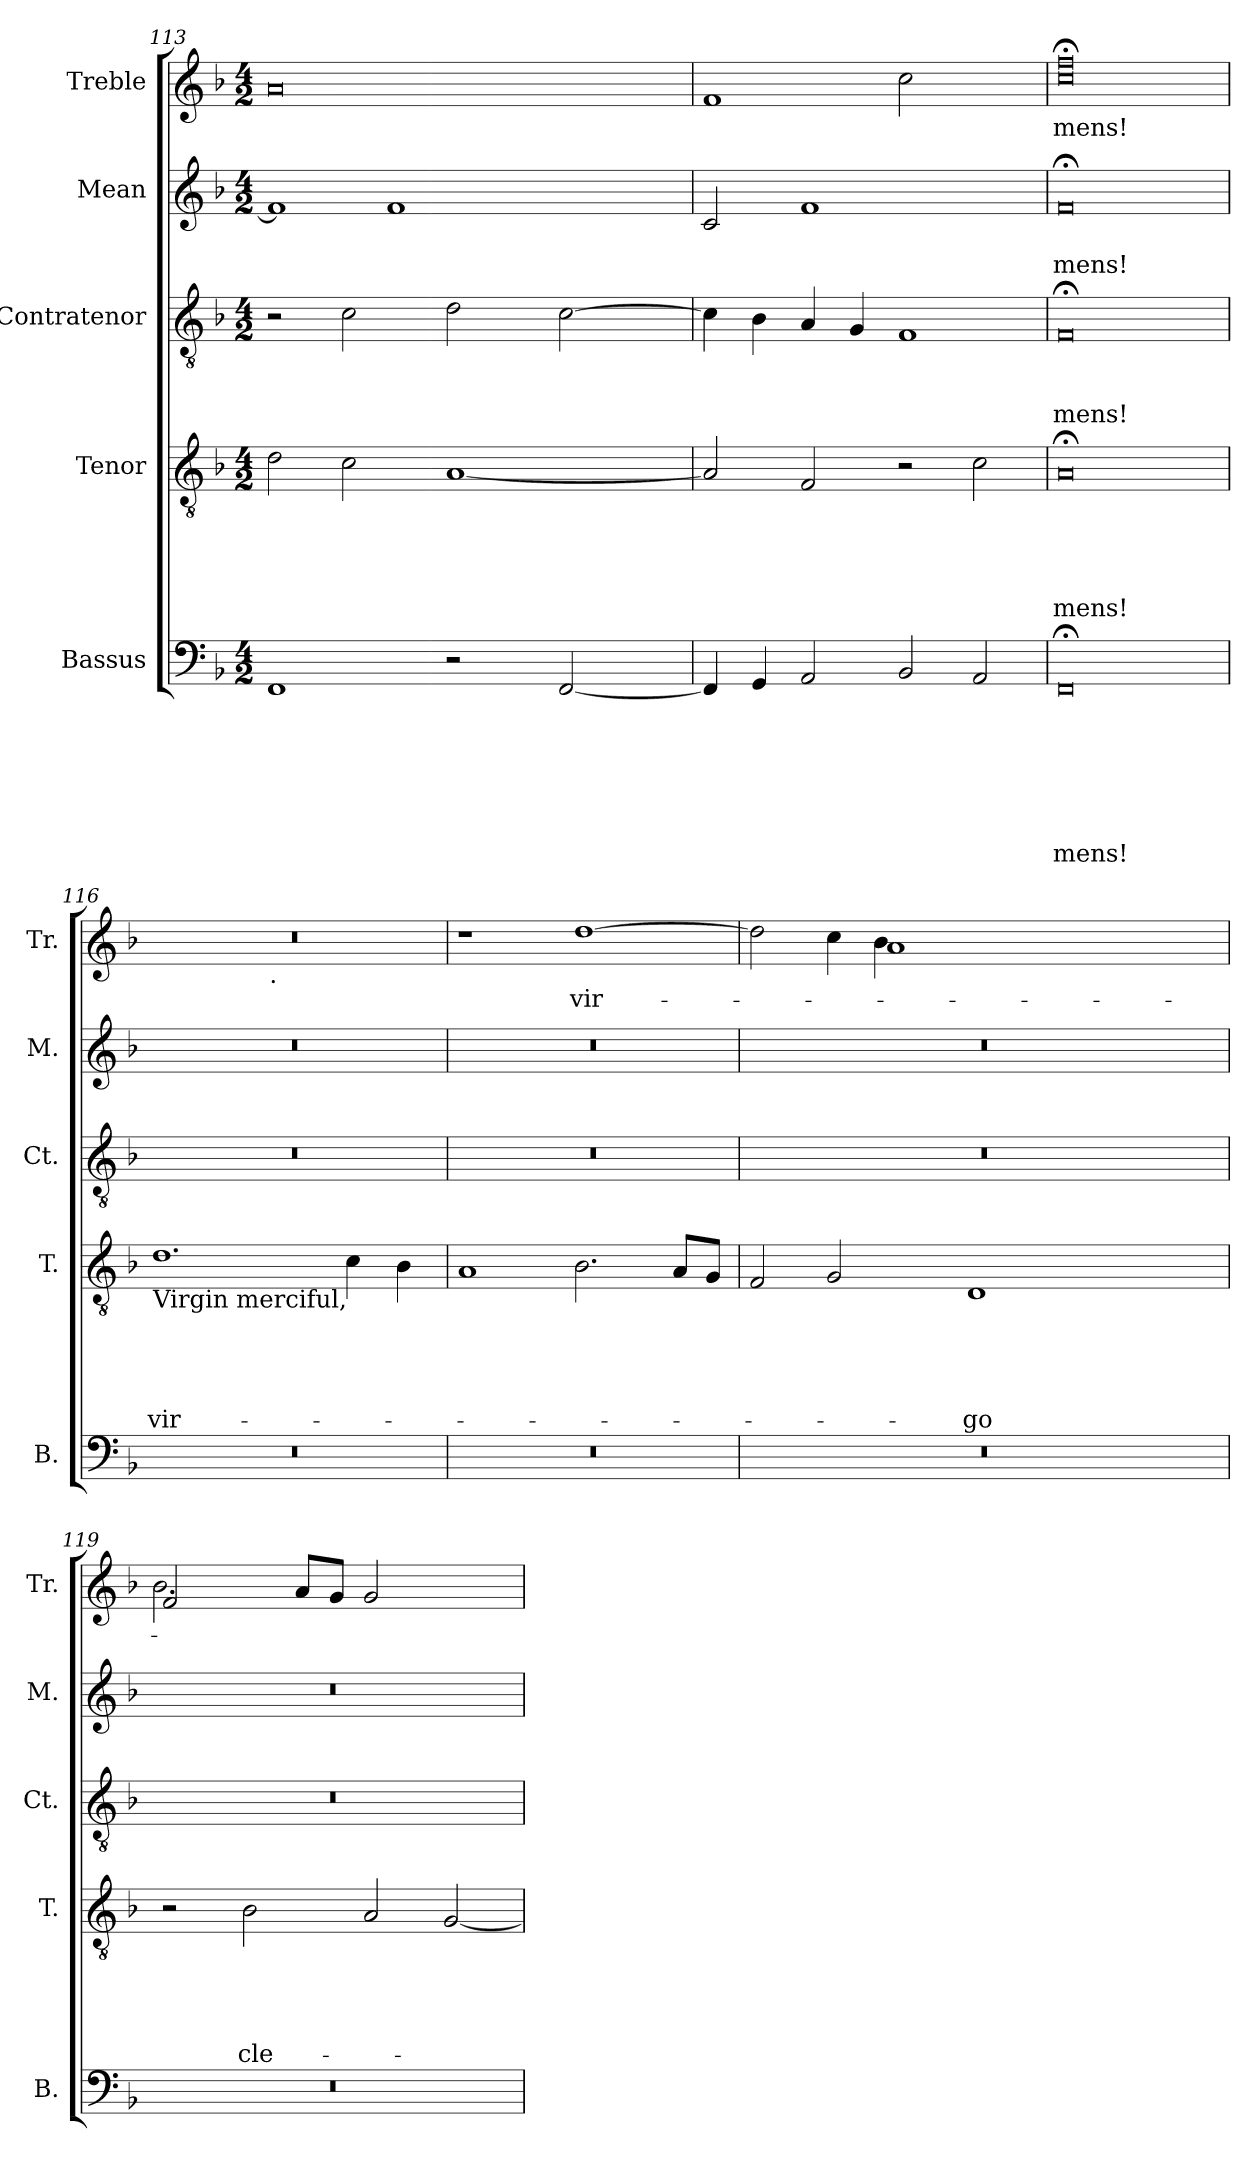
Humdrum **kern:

**kern	**text	**text	**text	**text	**text	**text	**text	**kern	**text	**text	**text	**text	**text	**kern	**text	**text	**text	**kern	**text	**text	**kern	**text
*part5	*part5	*part5	*part5	*part5	*part5	*part5	*part5	*part4	*part4	*part4	*part4	*part4	*part4	*part3	*part3	*part3	*part3	*part2	*part2	*part2	*part1	*part1
*staff5	*staff5	*staff5	*staff5	*staff5	*staff5	*staff5	*staff5	*staff4	*staff4	*staff4	*staff4	*staff4	*staff4	*staff3	*staff3	*staff3	*staff3	*staff2	*staff2	*staff2	*staff1	*staff1
*I"Bassus	*	*	*	*	*	*	*	*I"Tenor	*	*	*	*	*	*I"Contratenor	*	*	*	*I"Mean	*	*	*I"Treble	*
*I'B.	*	*	*	*	*	*	*	*I'T.	*	*	*	*	*	*I'Ct.	*	*	*	*I'M.	*	*	*I'Tr.	*
*clefF4	*	*	*	*	*	*	*	*clefGv2	*	*	*	*	*	*clefGv2	*	*	*	*clefG2	*	*	*clefG2	*
*k[b-]	*	*	*	*	*	*	*	*k[b-]	*	*	*	*	*	*k[b-]	*	*	*	*k[b-]	*	*	*k[b-]	*
*F:	*	*	*	*	*	*	*	*F:	*	*	*	*	*	*F:	*	*	*	*F:	*	*	*F:	*
*M4/2	*	*	*	*	*	*	*	*M4/2	*	*	*	*	*	*M4/2	*	*	*	*M4/2	*	*	*M4/2	*
=113	=113	=113	=113	=113	=113	=113	=113	=113	=113	=113	=113	=113	=113	=113	=113	=113	=113	=113	=113	=113	=113	=113
*	*	*	*	*	*	*	*	*	*	*	*	*	*	*	*	*	*	*^	*	*	*	*
1FF	.	.	.	.	.	.	.	2d\	.	.	.	.	.	2r	.	.	.	1f]	2ryy	.	.	0a	.
.	.	.	.	.	.	.	.	2c\	.	.	.	.	.	2c\	.	.	.	.	8ryy	.	.	.	.
.	.	.	.	.	.	.	.	.	.	.	.	.	.	.	.	.	.	.	32ryy	.	.	.	.
.	.	.	.	.	.	.	.	.	.	.	.	.	.	.	.	.	.	.	1f	.	.	.	.
2r	.	.	.	.	.	.	.	[<1A	.	.	.	.	.	2d\	.	.	.	4ryy	.	.	.	.	.
.	.	.	.	.	.	.	.	.	.	.	.	.	.	.	.	.	.	16.ryy	.	.	.	.	.
.	.	.	.	.	.	.	.	.	.	.	.	.	.	.	.	.	.	2ryy	.	.	.	.	.
[<2FF/	.	.	.	.	.	.	.	.	.	.	.	.	.	[>2c\	.	.	.	.	.	.	.	.	.
.	.	.	.	.	.	.	.	.	.	.	.	.	.	.	.	.	.	.	4ryy	.	.	.	.
.	.	.	.	.	.	.	.	.	.	.	.	.	.	.	.	.	.	8ryy	.	.	.	.	.
.	.	.	.	.	.	.	.	.	.	.	.	.	.	.	.	.	.	.	16.ryy	.	.	.	.
.	.	.	.	.	.	.	.	.	.	.	.	.	.	.	.	.	.	32ryy	.	.	.	.	.
*	*	*	*	*	*	*	*	*	*	*	*	*	*	*	*	*	*	*v	*v	*	*	*	*
=114	=114	=114	=114	=114	=114	=114	=114	=114	=114	=114	=114	=114	=114	=114	=114	=114	=114	=114	=114	=114	=114	=114
4FF/]	.	.	.	.	.	.	.	2A/]	.	.	.	.	.	4c\]	.	.	.	2c/	.	.	1f	.
4GG/	.	.	.	.	.	.	.	.	.	.	.	.	.	4B-\	.	.	.	.	.	.	.	.
2AA/	.	.	.	.	.	.	.	2F/	.	.	.	.	.	4A/	.	.	.	1f	.	.	.	.
.	.	.	.	.	.	.	.	.	.	.	.	.	.	4G/	.	.	.	.	.	.	.	.
2BB-/	.	.	.	.	.	.	.	2r	.	.	.	.	.	1F	.	.	.	.	.	.	2cc\	.
2AA/	.	.	.	.	.	.	.	2c\	.	.	.	.	.	.	.	.	.	2ryy	.	.	2ryy	.
=115	=115	=115	=115	=115	=115	=115	=115	=115	=115	=115	=115	=115	=115	=115	=115	=115	=115	=115	=115	=115	=115	=115
!	!	!	!	!	!	!	!LO:LY:b	!	!	!	!	!	!LO:LY:b	!	!	!	!LO:LY:b	!	!	!LO:LY:b	!	!LO:LY:b
0FF;	.	.	.	.	.	.	-mens!	0A;	.	.	.	.	-mens!	0F;	.	.	-mens!	0f;	.	-mens!	0cc;< 0ff;<	-mens!
!!LO:LB:g=z
=116	=116	=116	=116	=116	=116	=116	=116	=116	=116	=116	=116	=116	=116	=116	=116	=116	=116	=116	=116	=116	=116	=116
!	!	!	!	!	!	!	!	!LO:TX:b:t=Virgin merciful,	!	!	!	!	!	!	!	!	!	!	!	!	!	!
!	!	!	!	!	!	!	!	!	!	!	!	!	!LO:LY:b	!	!	!	!	!	!	!	!	!
*	*	*	*	*	*	*	*	*	*	*	*	*	*	*	*	*	*	*	*	*	*^	*
0r	.	.	.	.	.	.	.	1.d	.	.	.	.	vir-	0r	.	.	.	0r	.	.	0r	1ryy	.
!	!	!	!	!	!	!	!	!	!	!	!	!	!	!	!	!	!	!	!	!	!	!LO:TX:b:t=.	!
.	.	.	.	.	.	.	.	.	.	.	.	.	.	.	.	.	.	.	.	.	.	1ryy	.
.	.	.	.	.	.	.	.	4c\	.	.	.	.	.	.	.	.	.	.	.	.	.	.	.
.	.	.	.	.	.	.	.	4B-\	.	.	.	.	.	.	.	.	.	.	.	.	.	.	.
*	*	*	*	*	*	*	*	*	*	*	*	*	*	*	*	*	*	*	*	*	*v	*v	*
=117	=117	=117	=117	=117	=117	=117	=117	=117	=117	=117	=117	=117	=117	=117	=117	=117	=117	=117	=117	=117	=117	=117
0r	.	.	.	.	.	.	.	1A	.	.	.	.	.	0r	.	.	.	0r	.	.	1r	.
!	!	!	!	!	!	!	!	!	!	!	!	!	!	!	!	!	!	!	!	!	!	!LO:LY:b
.	.	.	.	.	.	.	.	2.B-\	.	.	.	.	.	.	.	.	.	.	.	.	[>1dd	vir-
.	.	.	.	.	.	.	.	8A/L	.	.	.	.	.	.	.	.	.	.	.	.	.	.
.	.	.	.	.	.	.	.	8G/J	.	.	.	.	.	.	.	.	.	.	.	.	.	.
=118	=118	=118	=118	=118	=118	=118	=118	=118	=118	=118	=118	=118	=118	=118	=118	=118	=118	=118	=118	=118	=118	=118
*	*	*	*	*	*	*	*	*	*	*	*	*	*	*	*	*	*	*	*	*	*^	*
*	*	*	*	*	*	*	*	*	*	*	*	*	*	*	*	*	*	*	*	*	*	*^	*
0r	.	.	.	.	.	.	.	2F/	.	.	.	.	.	0r	.	.	.	0r	.	.	2dd\]	2ryy	2ryy	.
.	.	.	.	.	.	.	.	2G/	.	.	.	.	.	.	.	.	.	.	.	.	4cc\	8ryy	8ryy	.
.	.	.	.	.	.	.	.	.	.	.	.	.	.	.	.	.	.	.	.	.	.	32ryy	32ryy	.
.	.	.	.	.	.	.	.	.	.	.	.	.	.	.	.	.	.	.	.	.	.	4b-\	1a	.
.	.	.	.	.	.	.	.	.	.	.	.	.	.	.	.	.	.	.	.	.	4ryy	.	.	.
.	.	.	.	.	.	.	.	.	.	.	.	.	.	.	.	.	.	.	.	.	.	4ryy	.	.
!	!	!	!	!	!	!	!	!	!	!	!	!	!LO:LY:b	!	!	!	!	!	!	!	!	!	!	!
.	.	.	.	.	.	.	.	1D	.	.	.	.	-go	.	.	.	.	.	.	.	16.ryy	.	.	.
.	.	.	.	.	.	.	.	.	.	.	.	.	.	.	.	.	.	.	.	.	2ryy	.	.	.
.	.	.	.	.	.	.	.	.	.	.	.	.	.	.	.	.	.	.	.	.	.	16.ryy	.	.
.	.	.	.	.	.	.	.	.	.	.	.	.	.	.	.	.	.	.	.	.	.	2.ryy	.	.
.	.	.	.	.	.	.	.	.	.	.	.	.	.	.	.	.	.	.	.	.	4ryy	.	.	.
.	.	.	.	.	.	.	.	.	.	.	.	.	.	.	.	.	.	.	.	.	.	.	4ryy	.
.	.	.	.	.	.	.	.	.	.	.	.	.	.	.	.	.	.	.	.	.	8ryy	.	.	.
.	.	.	.	.	.	.	.	.	.	.	.	.	.	.	.	.	.	.	.	.	.	.	16.ryy	.
.	.	.	.	.	.	.	.	.	.	.	.	.	.	.	.	.	.	.	.	.	32ryy	.	.	.
*	*	*	*	*	*	*	*	*	*	*	*	*	*	*	*	*	*	*	*	*	*	*v	*v	*
=119	=119	=119	=119	=119	=119	=119	=119	=119	=119	=119	=119	=119	=119	=119	=119	=119	=119	=119	=119	=119	=119	=119	=119
0r	.	.	.	.	.	.	.	2r	.	.	.	.	.	0r	.	.	.	0r	.	.	2f/	2.b-\	.
!	!	!	!	!	!	!	!	!	!	!	!	!	!LO:LY:b	!	!	!	!	!	!	!	!	!	!
.	.	.	.	.	.	.	.	2B-\	.	.	.	.	cle-	.	.	.	.	.	.	.	2ryy	.	.
.	.	.	.	.	.	.	.	.	.	.	.	.	.	.	.	.	.	.	.	.	.	8a/L	.
.	.	.	.	.	.	.	.	.	.	.	.	.	.	.	.	.	.	.	.	.	.	8g/J	.
.	.	.	.	.	.	.	.	2A/	.	.	.	.	.	.	.	.	.	.	.	.	1ryy	2g/	.
.	.	.	.	.	.	.	.	[<2G/	.	.	.	.	.	.	.	.	.	.	.	.	.	2ryy	.
*	*	*	*	*	*	*	*	*	*	*	*	*	*	*	*	*	*	*	*	*	*v	*v	*
=	=	=	=	=	=	=	=	=	=	=	=	=	=	=	=	=	=	=	=	=	=	=
*-	*-	*-	*-	*-	*-	*-	*-	*-	*-	*-	*-	*-	*-	*-	*-	*-	*-	*-	*-	*-	*-	*-
